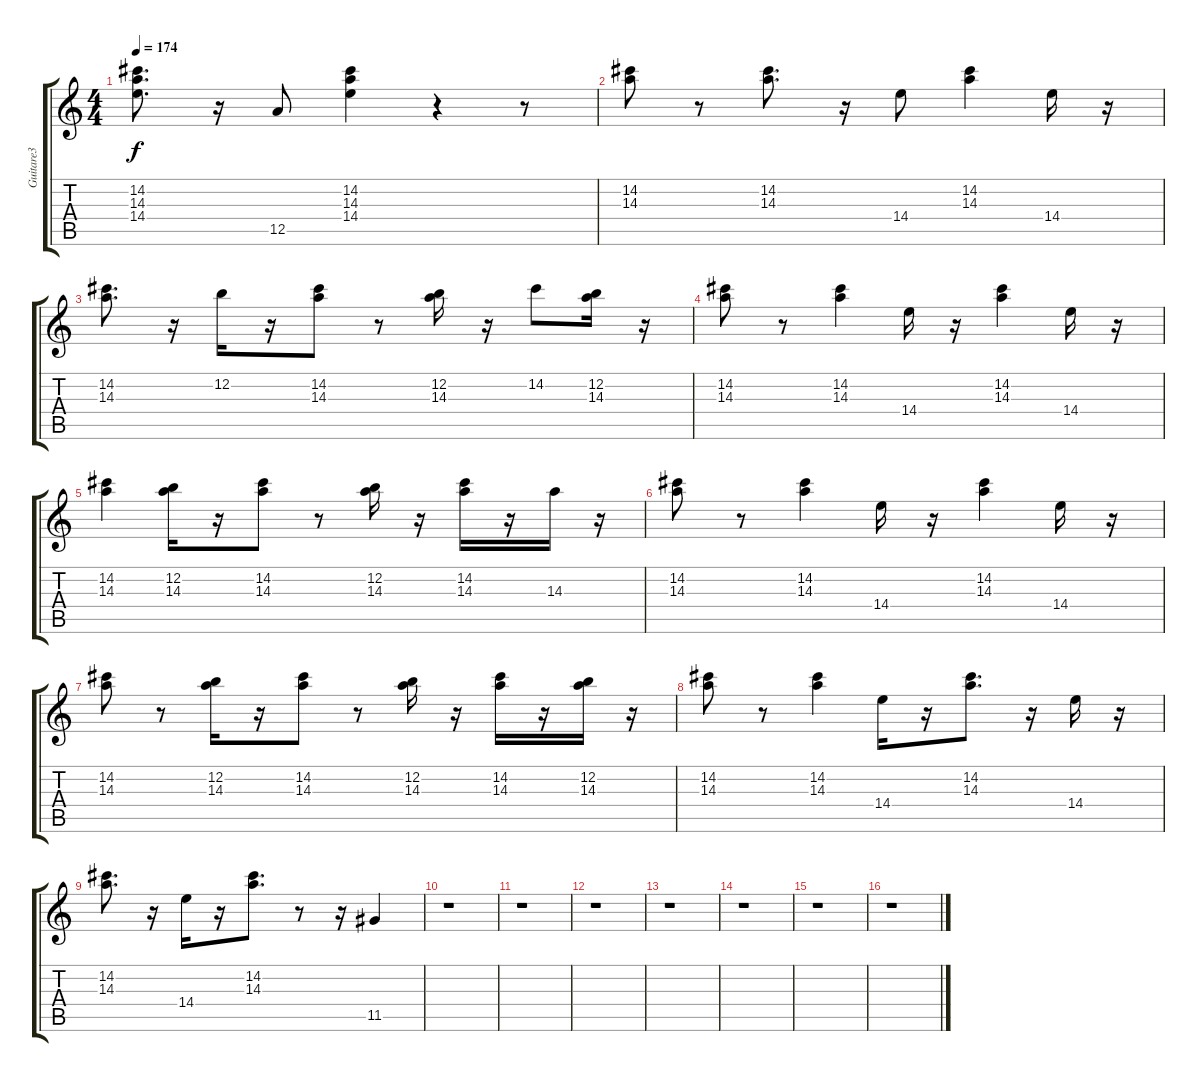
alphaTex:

\track ("Guitare3" "Guitare3") {instrument distortionguitar}
\staff {score tabs}
\tuning (E4 B3 G3 D3 A2 E2) {hide}
\ts (4 4)
\tempo 174
\clef g2
\ks c
(14.2 14.3 14.4).8{d dy f} r.16 12.5.8 (14.2 14.3 14.4).4 r.4 r.8 |
(14.2 14.3).8 r.8 (14.2 14.3).8{d} r.16 14.4.8 (14.2 14.3).4 14.4.16 r.16 |
(14.2 14.3).8{d} r.16 12.2.16 r.16 (14.2 14.3).8 r.8 (12.2 14.3).16 r.16 14.2.8 (12.2 14.3).16 r.16 |
(14.2 14.3).8 r.8 (14.2 14.3).4 14.4.16 r.16 (14.2 14.3).4 14.4.16 r.16 |
(14.2 14.3).4 (12.2 14.3).16 r.16 (14.2 14.3).8 r.8 (12.2 14.3).16 r.16 (14.2 14.3).16 r.16 14.3.16 r.16 |
(14.2 14.3).8 r.8 (14.2 14.3).4 14.4.16 r.16 (14.2 14.3).4 14.4.16 r.16 |
(14.2 14.3).8 r.8 (12.2 14.3).16 r.16 (14.2 14.3).8 r.8 (12.2 14.3).16 r.16 (14.2 14.3).16 r.16 (12.2 14.3).16 r.16 |
(14.2 14.3).8 r.8 (14.2 14.3).4 14.4.16 r.16 (14.2 14.3).8{d} r.16 14.4.16 r.16 |
(14.2 14.3).8{d} r.16 14.4.16 r.16 (14.2 14.3).8{d} r.8 r.16 11.5.4 |
r.1 |
r.1 |
r.1 |
r.1 |
r.1 |
r.1 |
r.1
